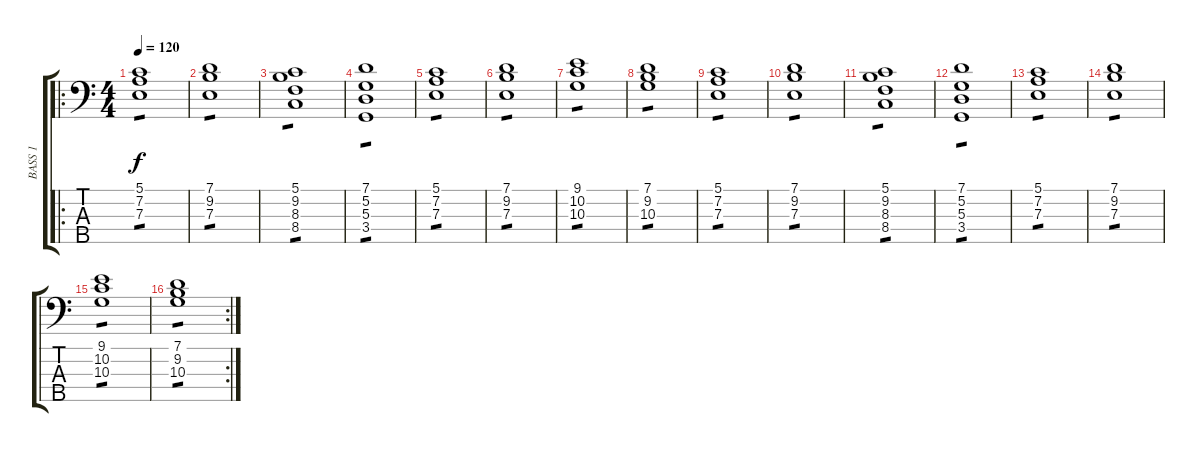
\track ("BASS 1" "BASS 1") {instrument electricbassfinger}
\staff {score tabs}
\tuning (G2 D2 A1 E1 B0) {hide}
\ro
\ts (4 4)
\tempo 120
\clef f4
\ks c
(5.1 7.2 7.3).1{tp 1 dy f} |
(7.1 9.2 7.3).1{tp 1} |
(5.1 9.2 8.3 8.4).1{tp 1} |
(7.1 5.2 5.3 3.4).1{tp 1} |
(5.1 7.2 7.3).1{tp 1} |
(7.1 9.2 7.3).1{tp 1} |
(9.1 10.2 10.3).1{tp 1} |
(7.1 9.2 10.3).1{tp 1} |
(5.1 7.2 7.3).1{tp 1} |
(7.1 9.2 7.3).1{tp 1} |
(5.1 9.2 8.3 8.4).1{tp 1} |
(7.1 5.2 5.3 3.4).1{tp 1} |
(5.1 7.2 7.3).1{tp 1} |
(7.1 9.2 7.3).1{tp 1} |
(9.1 10.2 10.3).1{tp 1} |
\rc 2
(7.1 9.2 10.3).1{tp 1}
